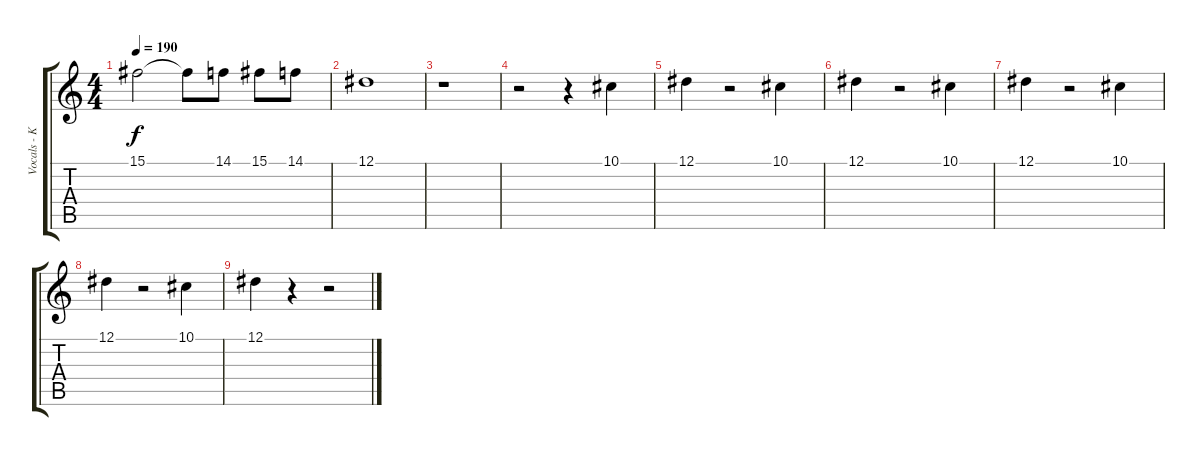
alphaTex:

\track ("Vocals - Kai Hansen" "Vocals - K") {instrument choiraahs}
\staff {score tabs}
\tuning (Eb4 Bb3 Gb3 Db3 Ab2 Eb2) {hide}
\ts (4 4)
\tempo 190
\clef g2
\ks c
15.1{t}.2{dy f} 15.1{t}.8 14.1.8 15.1.8 14.1.8 |
12.1.1 |
r.1 |
r.2 r.4 10.1.4 |
12.1.4 r.2 10.1.4{volume 13} |
12.1.4 r.2 10.1.4{volume 10} |
12.1.4 r.2 10.1.4{volume 7} |
12.1.4 r.2 10.1.4{volume 5} |
12.1.4 r.4 r.2
